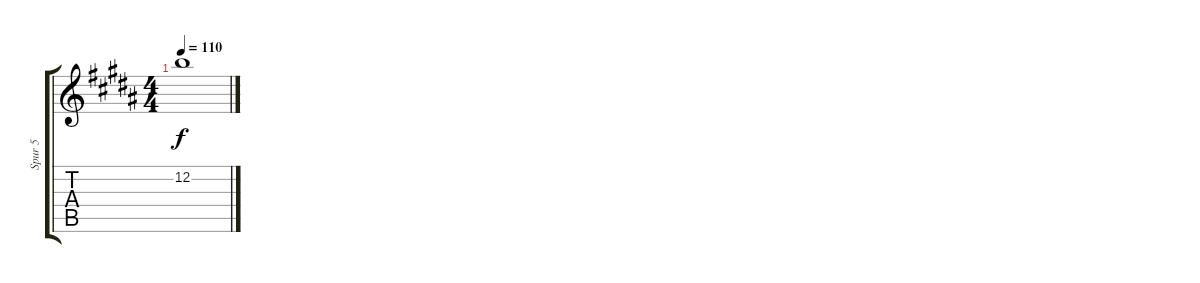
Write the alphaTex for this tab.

\track ("Spur 5" "Spur 5") {instrument distortionguitar}
\staff {score tabs}
\tuning (E4 B3 G3 D3 A2 E2) {hide}
\ts (4 4)
\tempo 110
\clef g2
\ks b
12.2.1{dy f volume 0}
